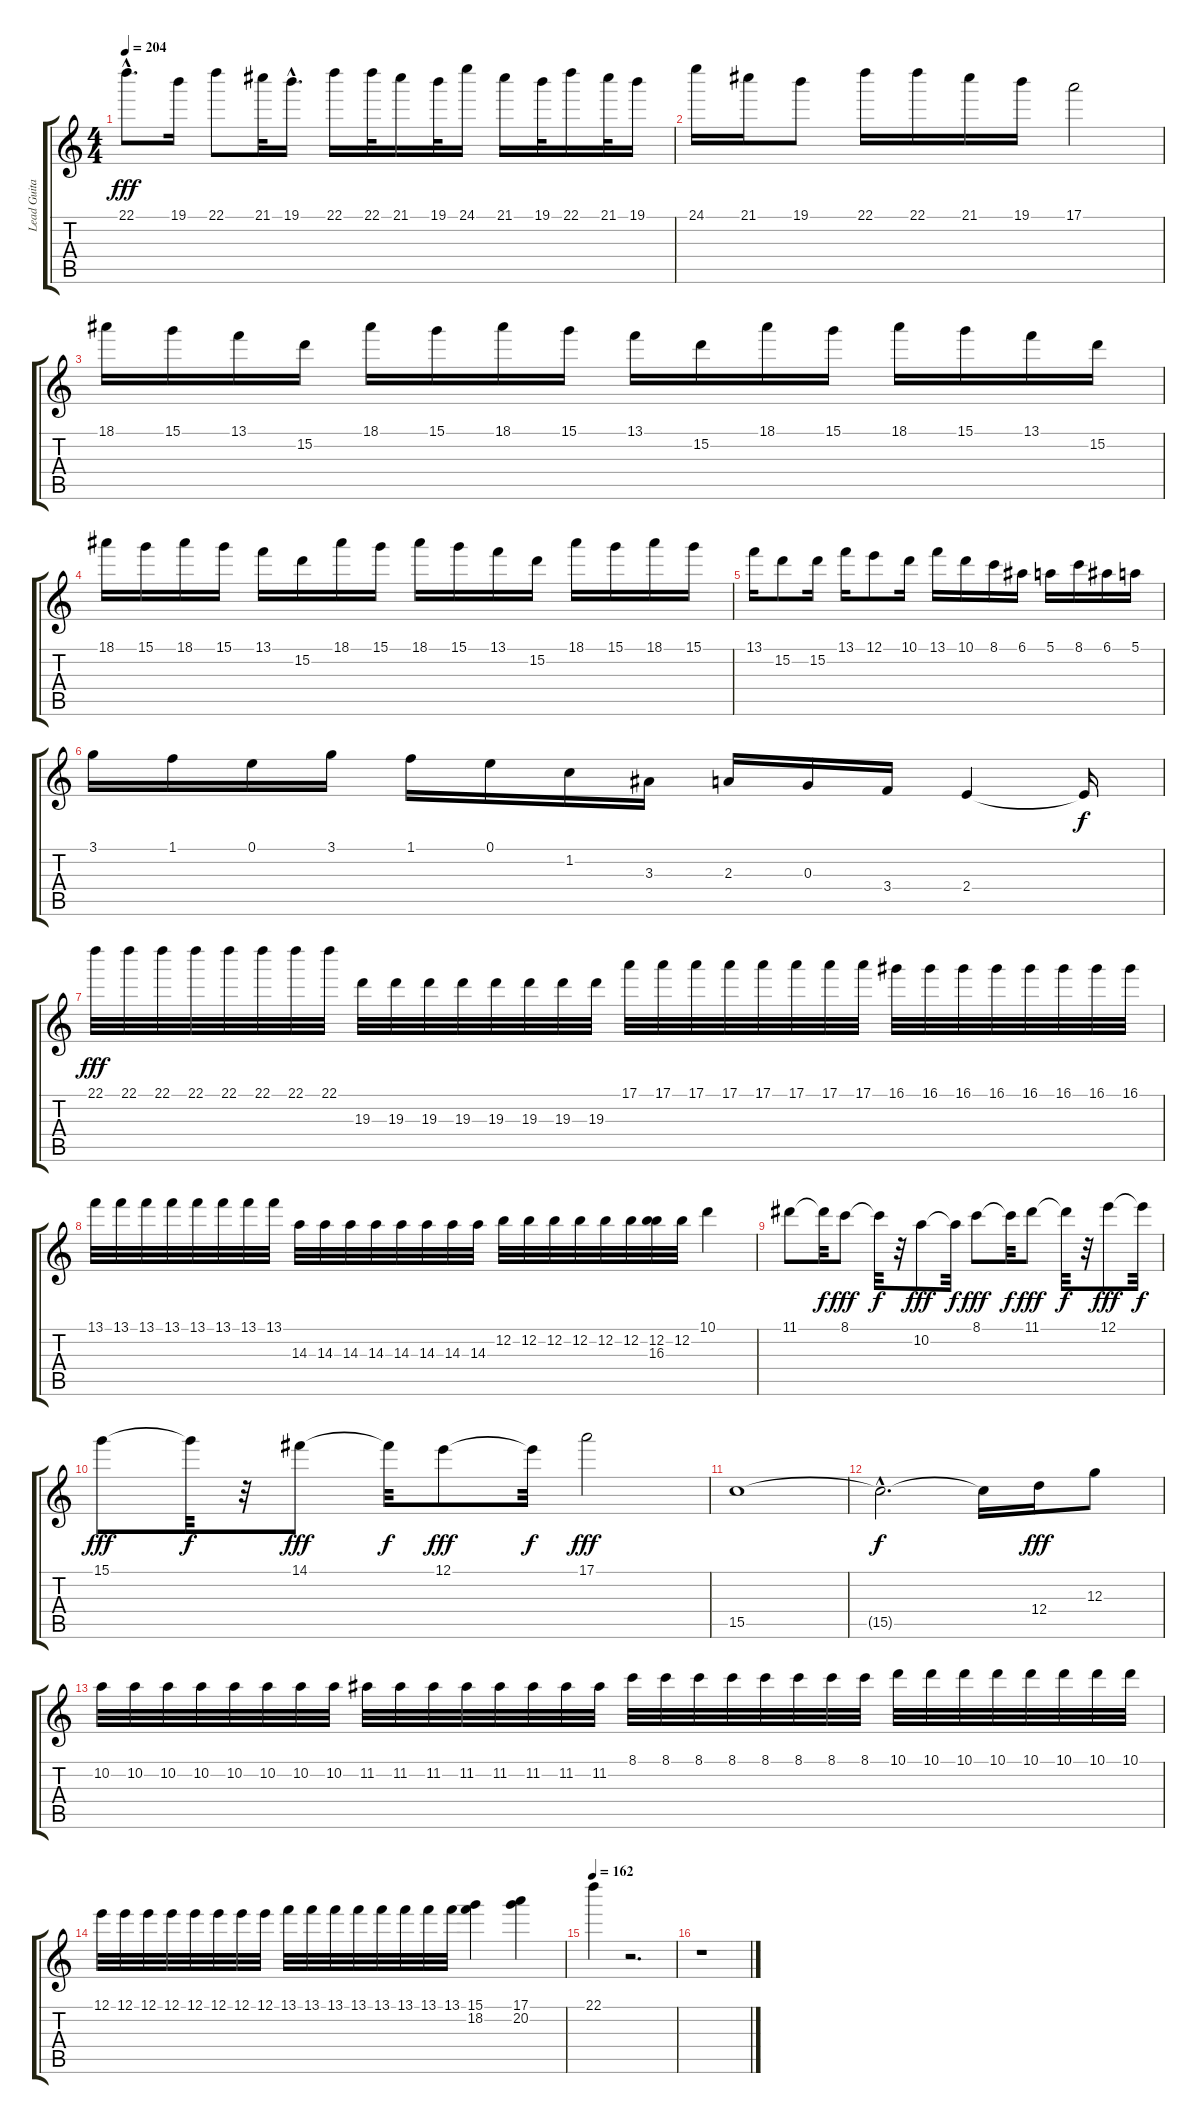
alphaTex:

\track ("Lead Guitar 1" "Lead Guita") {instrument overdrivenguitar}
\staff {score tabs}
\tuning (E4 B3 G3 D3 A2 E2) {hide}
\ts (4 4)
\tempo 204
\clef g2
\ks c
22.1{hac}.8{d dy fff} 19.1.16 22.1.8 21.1.32 19.1{hac}.16{d} 22.1.16 22.1.32 21.1.16 19.1.32 24.1.16 21.1.16 19.1.32 22.1.16 21.1.32 19.1.16 |
24.1.16 21.1.16 19.1.8 22.1.16 22.1.16 21.1.16 19.1.16 17.1.2 |
18.1.16 15.1.16 13.1.16 15.2.16 18.1.16 15.1.16 18.1.16 15.1.16 13.1.16 15.2.16 18.1.16 15.1.16 18.1.16 15.1.16 13.1.16 15.2.16 |
18.1.16 15.1.16 18.1.16 15.1.16 13.1.16 15.2.16 18.1.16 15.1.16 18.1.16 15.1.16 13.1.16 15.2.16 18.1.16 15.1.16 18.1.16 15.1.16 |
13.1.16 15.2.8 15.2.16 13.1.16 12.1.8 10.1.16 13.1.16 10.1.16 8.1.16 6.1.16 5.1.16 8.1.16 6.1.16 5.1.16 |
3.1.16 1.1.16 0.1.16 3.1.16 1.1.16 0.1.16 1.2.16 3.3.16 2.3.16 0.3.16 3.4.16 2.4.4 2.4{t}.16{dy f} |
22.1.32{dy fff} 22.1.32 22.1.32 22.1.32 22.1.32 22.1.32 22.1.32 22.1.32 19.3.32 19.3.32 19.3.32 19.3.32 19.3.32 19.3.32 19.3.32 19.3.32 17.1.32 17.1.32 17.1.32 17.1.32 17.1.32 17.1.32 17.1.32 17.1.32 16.1.32 16.1.32 16.1.32 16.1.32 16.1.32 16.1.32 16.1.32 16.1.32 |
13.1.32 13.1.32 13.1.32 13.1.32 13.1.32 13.1.32 13.1.32 13.1.32 14.3.32 14.3.32 14.3.32 14.3.32 14.3.32 14.3.32 14.3.32 14.3.32 12.2.32 12.2.32 12.2.32 12.2.32 12.2.32 12.2.32 (12.2 16.3).32 12.2.32 10.1.4 |
11.1.8 11.1{t}.32{dy f} 8.1.8{dy fff} 8.1{t}.32{dy f} r.32 10.2.8{dy fff} 10.2{t}.32{dy f} 8.1.8{dy fff} 8.1{t}.32{dy f} 11.1.8{dy fff} 11.1{t}.32{dy f} r.32 12.1.8{dy fff} 12.1{t}.32{dy f} |
15.1.8{dy fff} 15.1{t}.32{dy f} r.32 14.1.8{dy fff} 14.1{t}.32{dy f} 12.1.8{dy fff} 12.1{t}.32{dy f} 17.1.2{dy fff} |
15.5.1 |
15.5{hac t}.2{d dy f} 15.5{t}.16 12.4.16{dy fff} 12.3.8 |
10.2.32 10.2.32 10.2.32 10.2.32 10.2.32 10.2.32 10.2.32 10.2.32 11.2.32 11.2.32 11.2.32 11.2.32 11.2.32 11.2.32 11.2.32 11.2.32 8.1.32 8.1.32 8.1.32 8.1.32 8.1.32 8.1.32 8.1.32 8.1.32 10.1.32 10.1.32 10.1.32 10.1.32 10.1.32 10.1.32 10.1.32 10.1.32 |
12.1.32 12.1.32 12.1.32 12.1.32 12.1.32 12.1.32 12.1.32 12.1.32 13.1.32 13.1.32 13.1.32 13.1.32 13.1.32 13.1.32 13.1.32 13.1.32 (15.1 18.2).4 (17.1 20.2).4 |
\tempo 162
22.1.4 r.2{d} |
r.1
